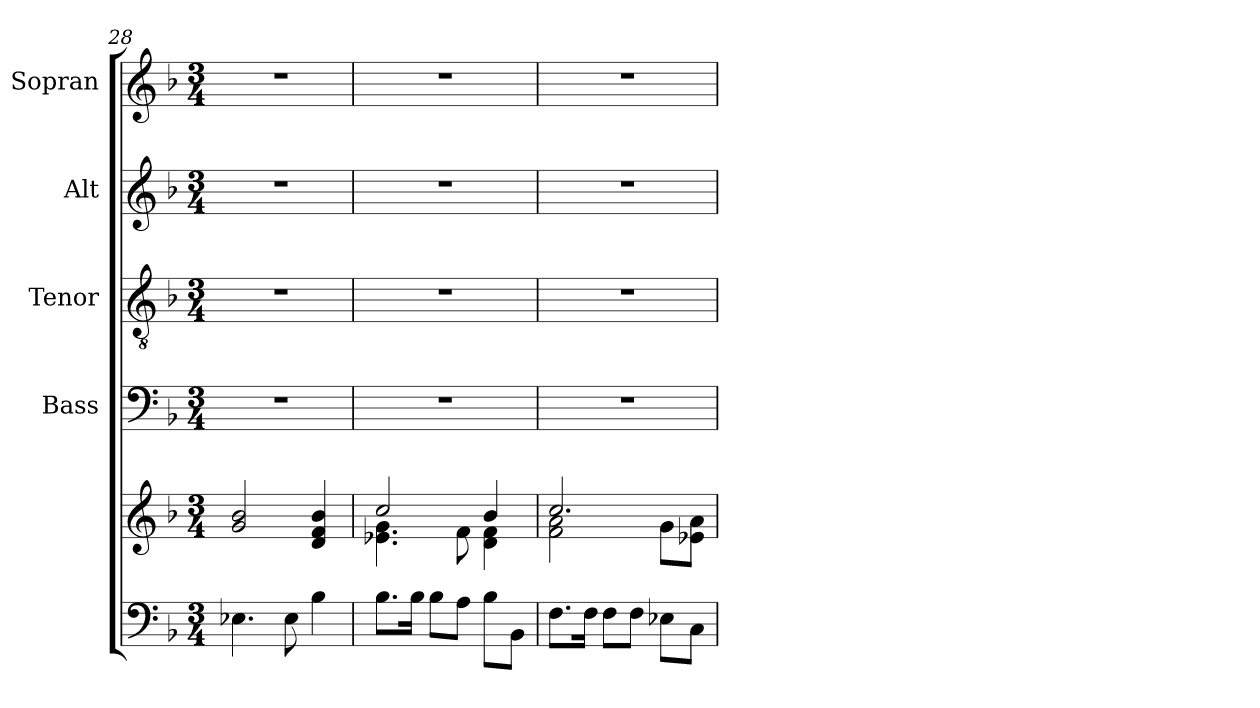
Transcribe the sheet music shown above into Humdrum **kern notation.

**kern	**kern	**kern	**kern	**kern	**kern
*part5	*part5	*part4	*part3	*part2	*part1
*staff6	*staff5	*staff4	*staff3	*staff2	*staff1
*	*	*I"Bass	*I"Tenor	*I"Alt	*I"Sopran
*	*	*I'B.	*I'T.	*I'A.	*I'S.
*clefF4	*clefG2	*clefF4	*clefGv2	*clefG2	*clefG2
*k[b-]	*k[b-]	*k[b-]	*k[b-]	*k[b-]	*k[b-]
*F:	*F:	*F:	*F:	*F:	*F:
*M3/4	*M3/4	*M3/4	*M3/4	*M3/4	*M3/4
=28	=28	=28	=28	=28	=28
4.E-X\	2g/ 2b-/	2.r	2.r	2.r	2.r
8E-\	.	.	.	.	.
4B-\	4d/ 4f/ 4b-/	.	.	.	.
=29	=29	=29	=29	=29	=29
*	*^	*	*	*	*
8.B-\L	2cc/	4.e-X\ 4.g\	2.r	2.r	2.r	2.r
16B-\Jk	.	.	.	.	.	.
8B-\L	.	.	.	.	.	.
8A\J	.	8f\	.	.	.	.
8B-\L	4b-/	4d\ 4f\	.	.	.	.
8BB-\J	.	.	.	.	.	.
!!LO:PB:g=z
=30	=30	=30	=30	=30	=30	=30
8.F\L	2.cc/	2f\ 2a\	2.r	2.r	2.r	2.r
16F\Jk	.	.	.	.	.	.
8F\L	.	.	.	.	.	.
8F\J	.	.	.	.	.	.
8E-X\L	.	8g\L	.	.	.	.
8C\J	.	8e-X\ 8a\J	.	.	.	.
*	*v	*v	*	*	*	*
=	=	=	=	=	=
*-	*-	*-	*-	*-	*-
